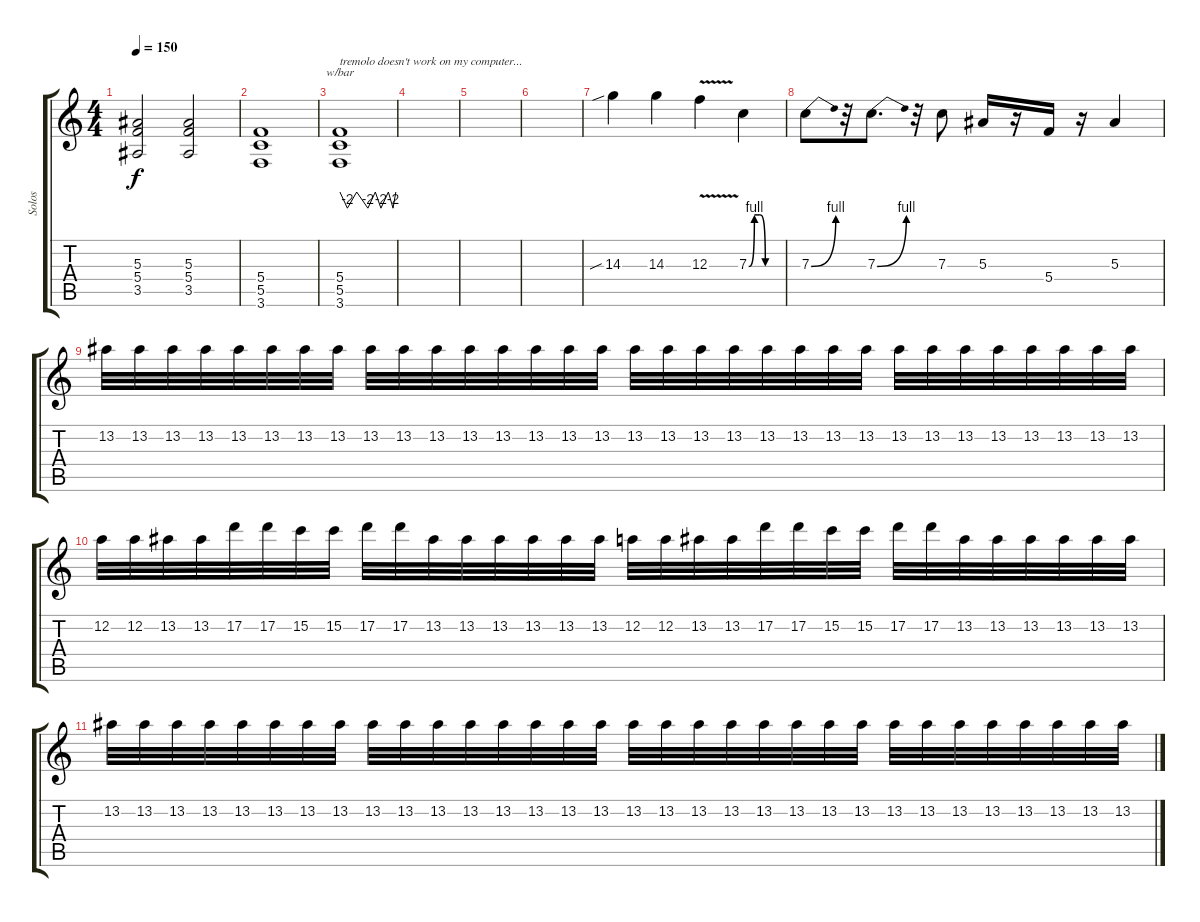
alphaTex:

\track ("Solos" "Solos") {instrument overdrivenguitar}
\staff {score tabs}
\tuning (D4 A3 F3 C3 G2 D2) {hide}
\ts (4 4)
\tempo 150
\clef g2
\ks c
(5.3 5.4 3.5).2{dy f} (5.3 5.4 3.5).2 |
(5.4 5.5 3.6).1 |
(5.4 5.5 3.6).1{tbe (custom default 0 0 8 -8 18 0 30 -8 38 0 44 -8 52 0 57 -8 60 0) txt "tremolo doesn't work on my computer..."} |
|
|
|
14.3{sib}.4 14.3.4 12.3{v}.4 7.3{be (custom 0 0 10 4 20 4 30 0 60 0)}.4 |
7.3{be (bend 0 0 60 4)}.8 r.32 7.3{be (bend 0 0 60 4)}.8{d} r.32 7.3.8 5.3.16 r.16 5.4.16 r.16 5.3.4{volume 0} |
13.2.32{volume 13 instrument banjo} 13.2.32 13.2.32 13.2.32 13.2.32 13.2.32 13.2.32 13.2.32 13.2.32 13.2.32 13.2.32 13.2.32 13.2.32 13.2.32 13.2.32 13.2.32 13.2.32{instrument banjo} 13.2.32 13.2.32 13.2.32 13.2.32 13.2.32 13.2.32 13.2.32 13.2.32 13.2.32 13.2.32 13.2.32 13.2.32 13.2.32 13.2.32 13.2.32 |
12.2.32 12.2.32 13.2.32 13.2.32 17.2.32 17.2.32 15.2.32 15.2.32 17.2.32 17.2.32 13.2.32 13.2.32 13.2.32 13.2.32 13.2.32 13.2.32 12.2.32 12.2.32 13.2.32 13.2.32 17.2.32 17.2.32 15.2.32 15.2.32 17.2.32 17.2.32 13.2.32 13.2.32 13.2.32 13.2.32 13.2.32 13.2.32 |
13.2.32 13.2.32 13.2.32 13.2.32 13.2.32 13.2.32 13.2.32 13.2.32 13.2.32 13.2.32 13.2.32 13.2.32 13.2.32 13.2.32 13.2.32 13.2.32 13.2.32{volume 0} 13.2.32 13.2.32 13.2.32 13.2.32 13.2.32 13.2.32 13.2.32 13.2.32 13.2.32 13.2.32 13.2.32 13.2.32 13.2.32 13.2.32 13.2.32
